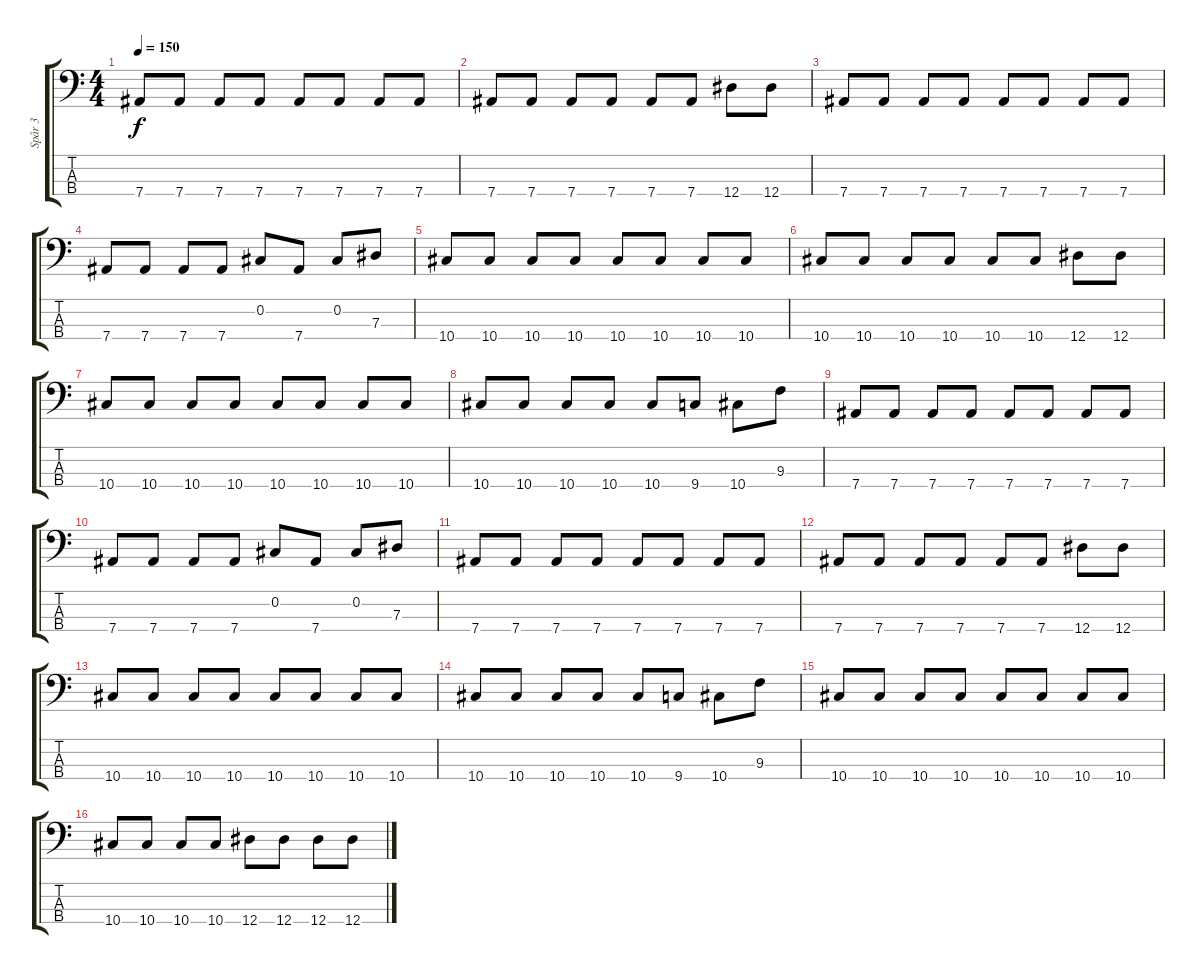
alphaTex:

\track ("Spår 3" "Spår 3") {instrument electricbassfinger}
\staff {score tabs}
\tuning (Gb2 Db2 Ab1 Eb1) {hide}
\ts (4 4)
\tempo 150
\clef f4
\ks c
7.4.8{dy f instrument electricbassfinger} 7.4.8 7.4.8 7.4.8 7.4.8 7.4.8 7.4.8 7.4.8 |
7.4.8 7.4.8 7.4.8 7.4.8 7.4.8 7.4.8 12.4.8 12.4.8 |
7.4.8 7.4.8 7.4.8 7.4.8 7.4.8 7.4.8 7.4.8 7.4.8 |
7.4.8 7.4.8 7.4.8 7.4.8 0.2.8 7.4.8 0.2.8 7.3.8 |
10.4.8 10.4.8 10.4.8 10.4.8 10.4.8 10.4.8 10.4.8 10.4.8 |
10.4.8 10.4.8 10.4.8 10.4.8 10.4.8 10.4.8 12.4.8 12.4.8 |
10.4.8 10.4.8 10.4.8 10.4.8 10.4.8 10.4.8 10.4.8 10.4.8 |
10.4.8 10.4.8 10.4.8 10.4.8 10.4.8 9.4.8 10.4.8 9.3.8 |
7.4.8 7.4.8 7.4.8 7.4.8 7.4.8 7.4.8 7.4.8 7.4.8 |
7.4.8 7.4.8 7.4.8 7.4.8 0.2.8 7.4.8 0.2.8 7.3.8 |
7.4.8 7.4.8 7.4.8 7.4.8 7.4.8 7.4.8 7.4.8 7.4.8 |
7.4.8 7.4.8 7.4.8 7.4.8 7.4.8 7.4.8 12.4.8 12.4.8 |
10.4.8 10.4.8 10.4.8 10.4.8 10.4.8 10.4.8 10.4.8 10.4.8 |
10.4.8 10.4.8 10.4.8 10.4.8 10.4.8 9.4.8 10.4.8 9.3.8 |
10.4.8 10.4.8 10.4.8 10.4.8 10.4.8 10.4.8 10.4.8 10.4.8 |
10.4.8 10.4.8 10.4.8 10.4.8 12.4.8 12.4.8 12.4.8 12.4.8
